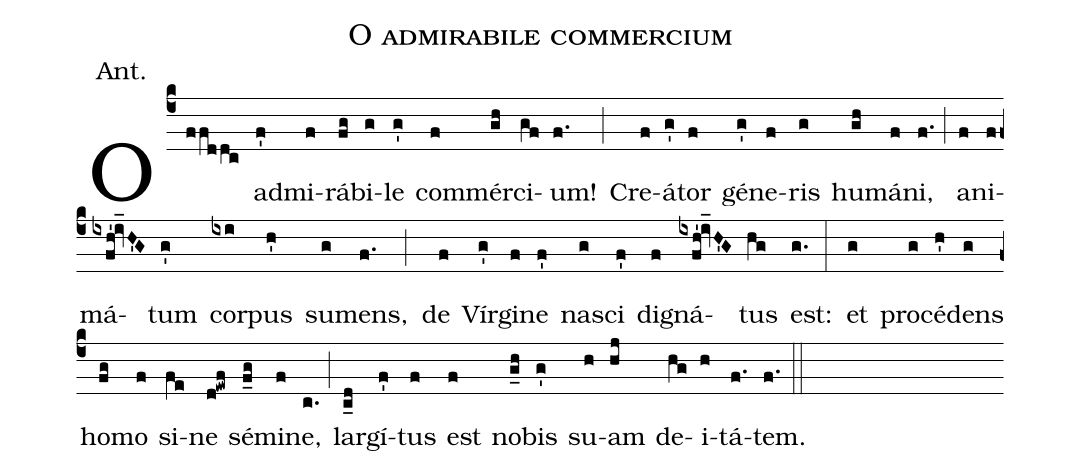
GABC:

name:O admirabile commercium;
office-part:Antiphona;
mode:6;
annotation: Ant.;
%%
(c4) O(ffddc) ad(f')mi(f)rá(fg)bi(g)le(g') com(f)mér(gh)ci(gf)um!(f.) (;) Cre(f)á(g')tor(f) gé(g')ne(f)ris(g) hu(gh)má(f)ni,(f.) (;) a(f)ni(f)má(ixfh'!iv_H'G)tum(g') cor(ixi)pus(h') su(g)mens,(f.) (;) de(f) Vír(g')gi(f)ne(f') na(g)sci(f') di(f)gná(ixfh'!iv_H'G)tus(hg) est:(g.) (:) et(g) pro(g)cé(h')dens(g) ho(fg)mo(f) si(fe)ne(d!ewf) sé(f_g)mi(f)ne,(c.) (;) lar(c_d)gí(f')tus(f) est(f) no(g_h)bis(g') su(h)am(hj) de(hg)i(h)tá(f.)tem.(f.) (::)
